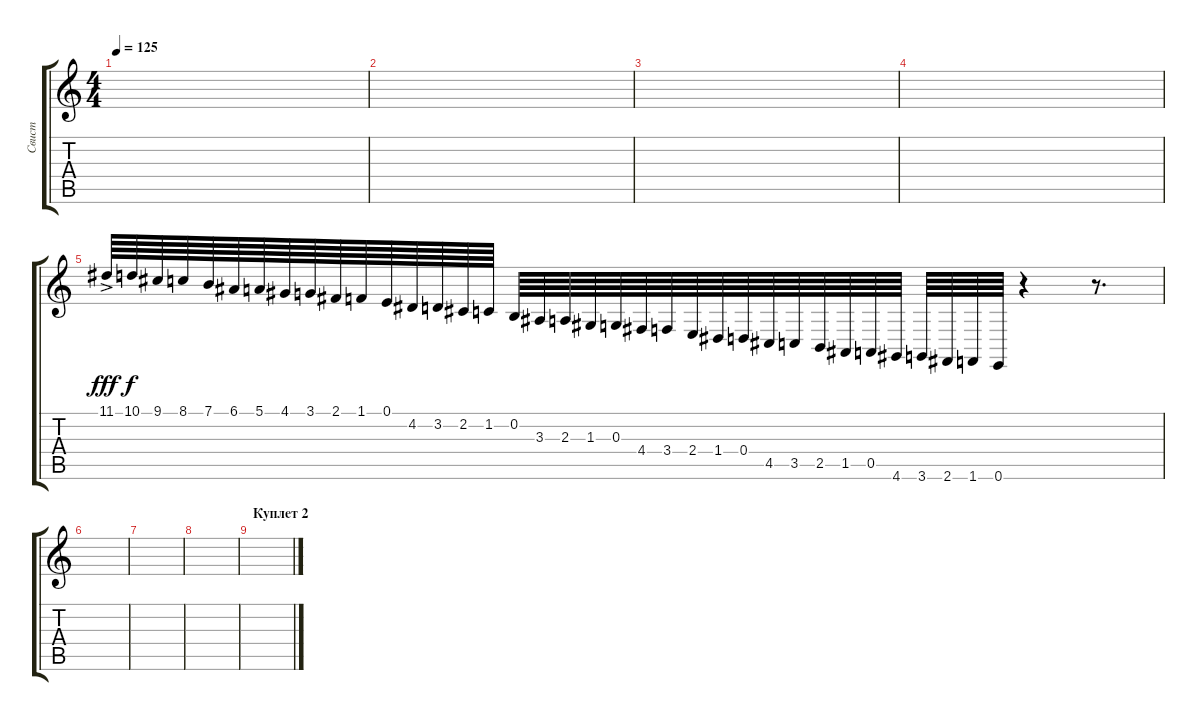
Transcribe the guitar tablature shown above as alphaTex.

\track ("Свист" "Свист") {instrument guitarfretnoise}
\staff {score tabs}
\tuning (E4 B3 G3 D3 A2 E2) {hide}
\ts (4 4)
\tempo 125
\clef g2
\ks c
|
|
|
|
11.1{ac}.64{dy fff balance 16} 10.1.64{dy f} 9.1.64{balance 15} 8.1.64 7.1.64{balance 14} 6.1.64 5.1.64{balance 13} 4.1.64 3.1.64{balance 12} 2.1.64 1.1.64{balance 11} 0.1.64 4.2.64{balance 10} 3.2.64 2.2.64{balance 9} 1.2.64 0.2.64{balance 8} 3.3.64 2.3.64{balance 7} 1.3.64 0.3.64{balance 6} 4.4.64 3.4.64{balance 5} 2.4.64 1.4.64{balance 4} 0.4.64 4.5.64 3.5.64{balance 3} 2.5.64 1.5.64 0.5.64{balance 2} 4.6.64 3.6.64{balance 2} 2.6.64 1.6.64{balance 0} 0.6.64 r.4 r.8{d} |
|
|
|
\section ("" "Куплет 2")
